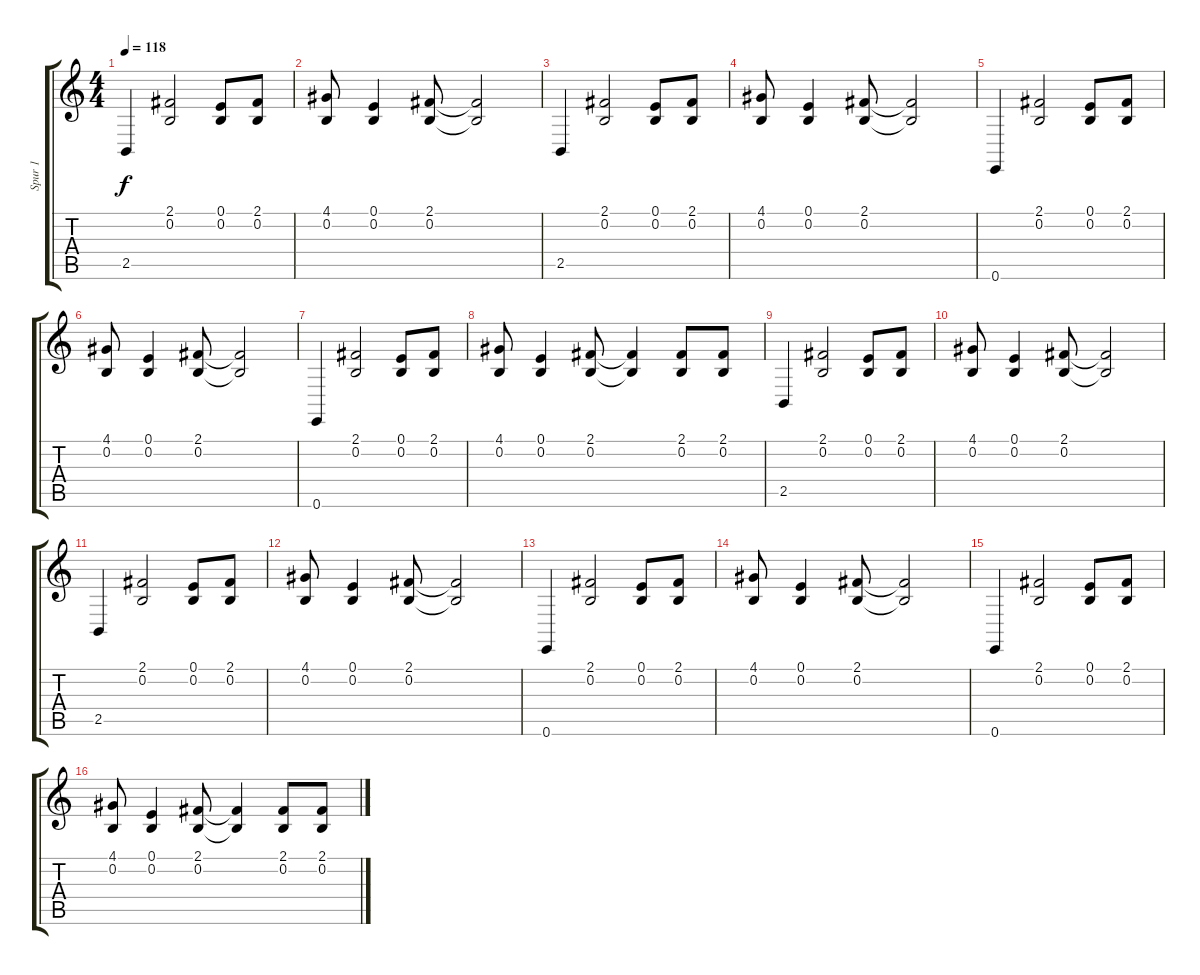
\track ("Spur 1" "Spur 1") {instrument acousticgrandpiano}
\staff {score tabs}
\tuning (E4 B3 G3 D3 A2 E2) {hide}
\ts (4 4)
\tempo 118
\clef g2
\ks c
2.5.4{dy f instrument stringensemble1} (2.1 0.2).2 (0.1 0.2).8 (2.1 0.2).8 |
(4.1 0.2).8 (0.1 0.2).4 (2.1 0.2).8 (2.1{t} 0.2{t}).2 |
2.5.4 (2.1 0.2).2 (0.1 0.2).8 (2.1 0.2).8 |
(4.1 0.2).8 (0.1 0.2).4 (2.1 0.2).8 (2.1{t} 0.2{t}).2 |
0.6.4 (2.1 0.2).2 (0.1 0.2).8 (2.1 0.2).8 |
(4.1 0.2).8 (0.1 0.2).4 (2.1 0.2).8 (2.1{t} 0.2{t}).2 |
0.6.4 (2.1 0.2).2 (0.1 0.2).8 (2.1 0.2).8 |
(4.1 0.2).8 (0.1 0.2).4 (2.1 0.2).8 (2.1{t} 0.2{t}).4 (2.1 0.2).8 (2.1 0.2).8 |
2.5.4{instrument stringensemble2} (2.1 0.2).2 (0.1 0.2).8 (2.1 0.2).8 |
(4.1 0.2).8 (0.1 0.2).4 (2.1 0.2).8 (2.1{t} 0.2{t}).2 |
2.5.4 (2.1 0.2).2 (0.1 0.2).8 (2.1 0.2).8 |
(4.1 0.2).8 (0.1 0.2).4 (2.1 0.2).8 (2.1{t} 0.2{t}).2 |
0.6.4 (2.1 0.2).2 (0.1 0.2).8 (2.1 0.2).8 |
(4.1 0.2).8 (0.1 0.2).4 (2.1 0.2).8 (2.1{t} 0.2{t}).2 |
0.6.4 (2.1 0.2).2 (0.1 0.2).8 (2.1 0.2).8 |
(4.1 0.2).8 (0.1 0.2).4 (2.1 0.2).8 (2.1{t} 0.2{t}).4 (2.1 0.2).8 (2.1 0.2).8
